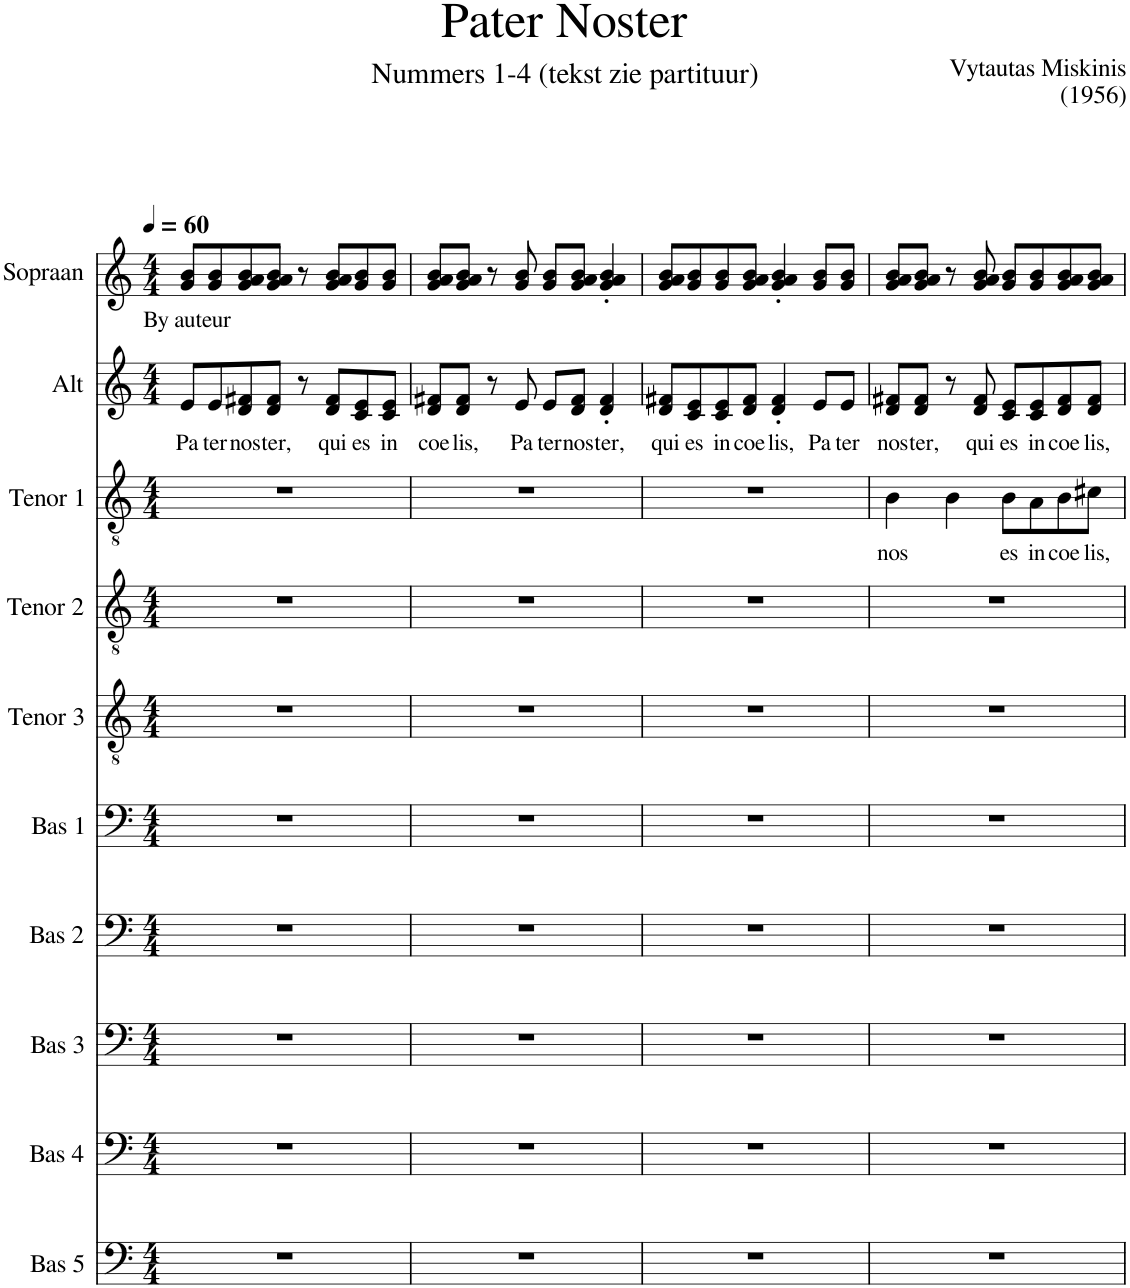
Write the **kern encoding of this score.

**kern	**kern	**kern	**kern	**kern	**kern	**kern	**kern	**text	**kern	**text	**kern	**text
*part10	*part9	*part8	*part7	*part6	*part5	*part4	*part3	*part3	*part2	*part2	*part1	*part1
*staff10	*staff9	*staff8	*staff7	*staff6	*staff5	*staff4	*staff3	*staff3	*staff2	*staff2	*staff1	*staff1
*I"Bas 5	*I"Bas 4	*I"Bas 3	*I"Bas 2	*I"Bas 1	*I"Tenor 3	*I"Tenor 2	*I"Tenor 1	*	*I"Alt	*	*I"Sopraan	*
*I'Bas 5	*I'Bas 4	*I'Bas 3	*I'Bas 2	*I'Bs.1	*I'T.3	*I'T.2	*I'T.1	*	*I'A.	*	*I'Sop.	*
*clefF4	*clefF4	*clefF4	*clefF4	*clefF4	*clefGv2	*clefGv2	*clefGv2	*	*clefG2	*	*clefG2	*
*k[]	*k[]	*k[]	*k[]	*k[]	*k[]	*k[]	*k[]	*	*k[]	*	*k[]	*
*M4/4	*M4/4	*M4/4	*M4/4	*M4/4	*M4/4	*M4/4	*M4/4	*	*M4/4	*	*M4/4	*
*MM60	*MM60	*MM60	*MM60	*MM60	*MM60	*MM60	*MM60	*	*MM60	*	*MM60	*
=1	=1	=1	=1	=1	=1	=1	=1	=1	=1	=1	=1	=1
!	!	!	!	!	!	!	!	!	!	!LO:LY:b	!	!LO:LY:b
1r	1r	1r	1r	1r	1r	1r	1r	.	8e/L	Pa	8g/ 8b/L	By auteur
!	!	!	!	!	!	!	!	!	!	!LO:LY:b	!	!
.	.	.	.	.	.	.	.	.	8e/	ter	8g/ 8b/	.
!	!	!	!	!	!	!	!	!	!	!LO:LY:b	!	!
.	.	.	.	.	.	.	.	.	8d/ 8f#X/	nos	8g/ 8a/ 8b/	.
!	!	!	!	!	!	!	!	!	!	!LO:LY:b	!	!
.	.	.	.	.	.	.	.	.	8d/ 8f#/J	ter,	8g/ 8a/ 8b/J	.
.	.	.	.	.	.	.	.	.	8r	.	8r	.
!	!	!	!	!	!	!	!	!	!	!LO:LY:b	!	!
.	.	.	.	.	.	.	.	.	8d/ 8f#/L	qui	8g/ 8a/ 8b/L	.
!	!	!	!	!	!	!	!	!	!	!LO:LY:b	!	!
.	.	.	.	.	.	.	.	.	8c/ 8e/	es	8g/ 8b/	.
!	!	!	!	!	!	!	!	!	!	!LO:LY:b	!	!
.	.	.	.	.	.	.	.	.	8c/ 8e/J	in	8g/ 8b/J	.
=2	=2	=2	=2	=2	=2	=2	=2	=2	=2	=2	=2	=2
!	!	!	!	!	!	!	!	!	!	!LO:LY:b	!	!
1r	1r	1r	1r	1r	1r	1r	1r	.	8d/ 8f#X/L	coe	8g/ 8a/ 8b/L	.
!	!	!	!	!	!	!	!	!	!	!LO:LY:b	!	!
.	.	.	.	.	.	.	.	.	8d/ 8f#/J	lis,	8g/ 8a/ 8b/J	.
.	.	.	.	.	.	.	.	.	8r	.	8r	.
!	!	!	!	!	!	!	!	!	!	!LO:LY:b	!	!
.	.	.	.	.	.	.	.	.	8e/	Pa	8g/ 8b/	.
!	!	!	!	!	!	!	!	!	!	!LO:LY:b	!	!
.	.	.	.	.	.	.	.	.	8e/L	ter	8g/ 8b/L	.
!	!	!	!	!	!	!	!	!	!	!LO:LY:b	!	!
.	.	.	.	.	.	.	.	.	8d/ 8f#/J	nos	8g/ 8a/ 8b/J	.
!	!	!	!	!	!	!	!	!	!	!LO:LY:b	!	!
.	.	.	.	.	.	.	.	.	4d/' 4f#/'	ter,	4g/' 4a/' 4b/'	.
=3	=3	=3	=3	=3	=3	=3	=3	=3	=3	=3	=3	=3
!	!	!	!	!	!	!	!	!	!	!LO:LY:b	!	!
1r	1r	1r	1r	1r	1r	1r	1r	.	8d/ 8f#X/L	qui	8g/ 8a/ 8b/L	.
!	!	!	!	!	!	!	!	!	!	!LO:LY:b	!	!
.	.	.	.	.	.	.	.	.	8c/ 8e/	es	8g/ 8b/	.
!	!	!	!	!	!	!	!	!	!	!LO:LY:b	!	!
.	.	.	.	.	.	.	.	.	8c/ 8e/	in	8g/ 8b/	.
!	!	!	!	!	!	!	!	!	!	!LO:LY:b	!	!
.	.	.	.	.	.	.	.	.	8d/ 8f#/J	coe	8g/ 8a/ 8b/J	.
!	!	!	!	!	!	!	!	!	!	!LO:LY:b	!	!
.	.	.	.	.	.	.	.	.	4d/' 4f#/'	lis,	4g/' 4a/' 4b/'	.
!	!	!	!	!	!	!	!	!	!	!LO:LY:b	!	!
.	.	.	.	.	.	.	.	.	8e/L	Pa	8g/ 8b/L	.
!	!	!	!	!	!	!	!	!	!	!LO:LY:b	!	!
.	.	.	.	.	.	.	.	.	8e/J	ter	8g/ 8b/J	.
=4	=4	=4	=4	=4	=4	=4	=4	=4	=4	=4	=4	=4
!	!	!	!	!	!	!	!	!LO:LY:b	!	!LO:LY:b	!	!
1r	1r	1r	1r	1r	1r	1r	4B\	nos	8d/ 8f#X/L	nos	8g/ 8a/ 8b/L	.
!	!	!	!	!	!	!	!	!	!	!LO:LY:b	!	!
.	.	.	.	.	.	.	.	.	8d/ 8f#/J	ter,	8g/ 8a/ 8b/J	.
.	.	.	.	.	.	.	4B\	.	8r	.	8r	.
!	!	!	!	!	!	!	!	!	!	!LO:LY:b	!	!
.	.	.	.	.	.	.	.	.	8d/ 8f#/	qui	8g/ 8a/ 8b/	.
!	!	!	!	!	!	!	!	!LO:LY:b	!	!LO:LY:b	!	!
.	.	.	.	.	.	.	8B\L	es	8c/ 8e/L	es	8g/ 8b/L	.
!	!	!	!	!	!	!	!	!LO:LY:b	!	!LO:LY:b	!	!
.	.	.	.	.	.	.	8A\	in	8c/ 8e/	in	8g/ 8b/	.
!	!	!	!	!	!	!	!	!LO:LY:b	!	!LO:LY:b	!	!
.	.	.	.	.	.	.	8B\	coe	8d/ 8f#/	coe	8g/ 8a/ 8b/	.
!	!	!	!	!	!	!	!	!LO:LY:b	!	!LO:LY:b	!	!
.	.	.	.	.	.	.	8c#X\J	lis,	8d/ 8f#/J	lis,	8g/ 8a/ 8b/J	.
=	=	=	=	=	=	=	=	=	=	=	=	=
*-	*-	*-	*-	*-	*-	*-	*-	*-	*-	*-	*-	*-
